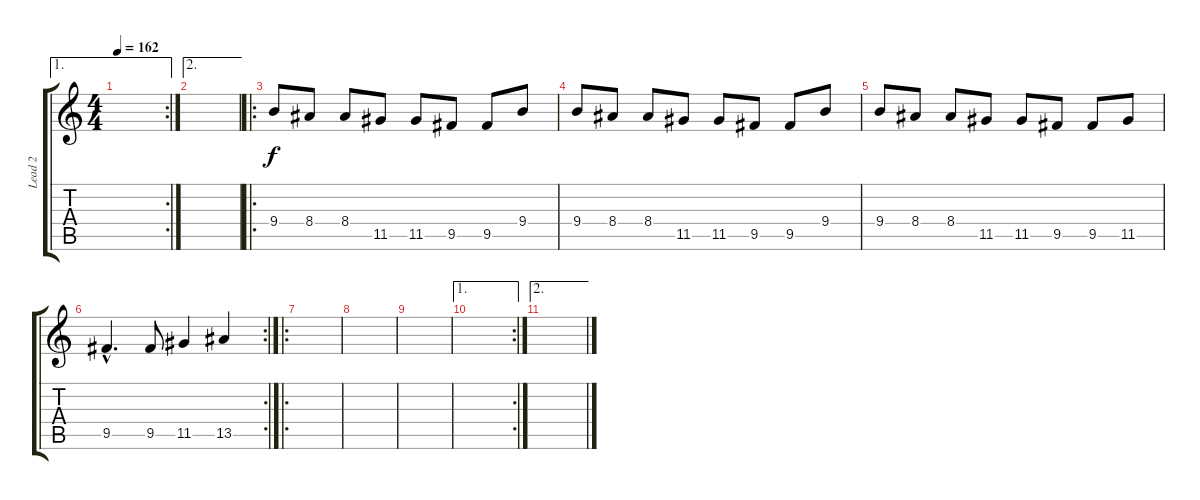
\track ("Lead 2" "Lead 2") {instrument distortionguitar}
\staff {score tabs}
\tuning (E4 B3 G3 D3 A2 E2) {hide}
\ae 1
\rc 2
\ts (4 4)
\tempo 162
\clef g2
\ks c
|
\ae 2
|
\ro
9.4.8 8.4.8 8.4.8 11.5.8 11.5.8 9.5.8 9.5.8 9.4.8 |
9.4.8 8.4.8 8.4.8 11.5.8 11.5.8 9.5.8 9.5.8 9.4.8 |
9.4.8 8.4.8 8.4.8 11.5.8 11.5.8 9.5.8 9.5.8 11.5.8 |
\rc 2
9.5{hac}.4{d} 9.5.8 11.5.4 13.5.4 |
\ro
|
|
|
\ae 1
\rc 2
|
\ae 2
